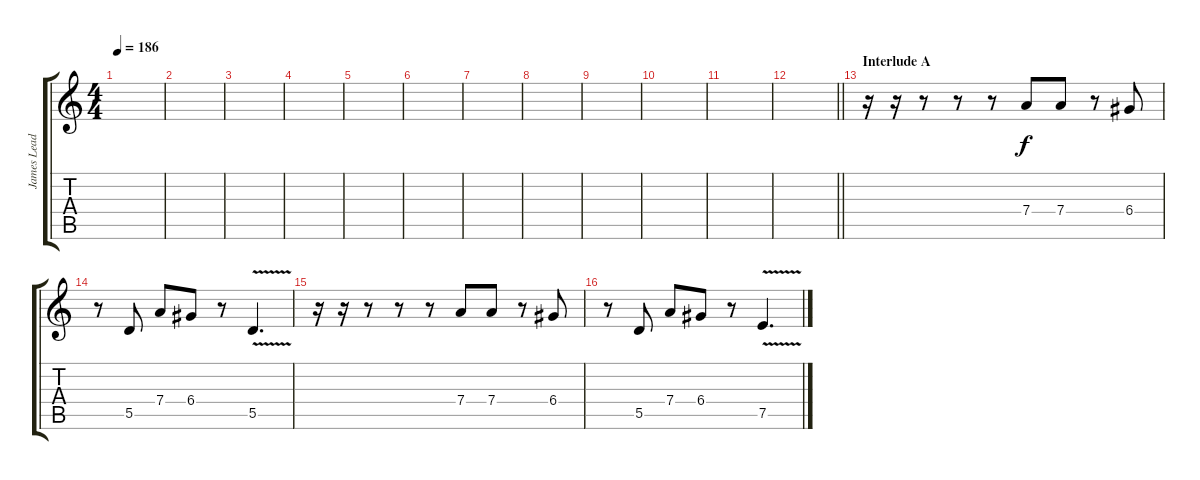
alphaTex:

\track ("James Lead" "James Lead") {instrument distortionguitar}
\staff {score tabs}
\tuning (E4 B3 G3 D3 A2 E2) {hide}
\ts (4 4)
\tempo 186
\clef g2
\ks c
|
|
|
|
|
|
|
|
|
|
|
\barLineRight lightlight
|
\section ("" "Interlude A")
r.16{volume 8} r.16 r.8 r.8 r.8 7.4.8 7.4.8 r.8 6.4.8 |
r.8 5.5.8 7.4.8 6.4.8 r.8 5.5{v}.4{d} |
r.16 r.16 r.8 r.8 r.8 7.4.8 7.4.8 r.8 6.4.8 |
r.8 5.5.8 7.4.8 6.4.8 r.8 7.5{v}.4{d}
